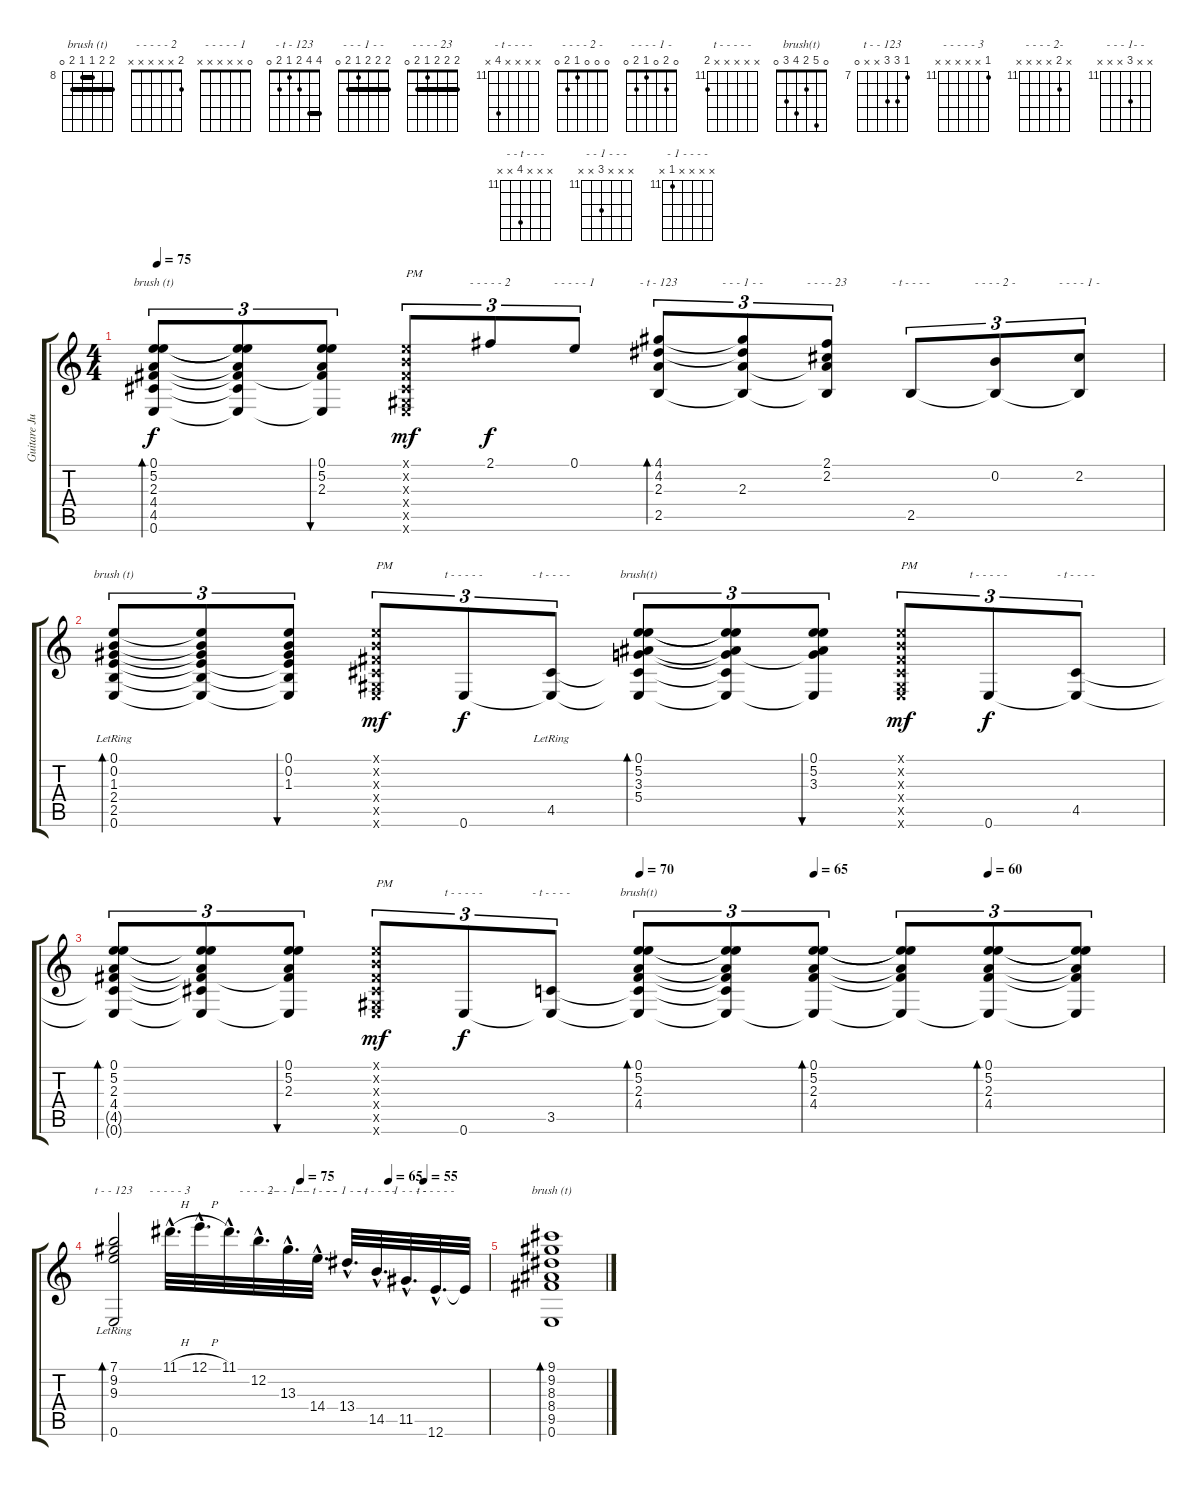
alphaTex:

\track ("Guitare Juillet 2000" "Guitare Ju") {instrument acousticguitarnylon}
\staff {score tabs}
\tuning (E4 B3 G3 D3 A2 E2) {hide}
\chord ("brush (t)" x 5 2 4 4 0) {firstfret 2}
\chord ("- - - - - 2" 2 x x x x x)
\chord ("- - - - - 1" 0 x x x x x)
\chord ("- t - 123" 4 4 2 1 2 0) {barre 4}
\chord ("- - - 1 - -" 2 2 2 1 2 0) {barre 2}
\chord ("- - - - 23" 2 2 2 1 2 0) {barre 2}
\chord ("- t - - - -" 2 2 2 1 2 0) {barre 2}
\chord ("- - - - 2 -" 0 0 0 1 2 0)
\chord ("- - - - 1 -" 0 2 0 1 2 0)
\chord ("brush (t)" 0 0 1 2 2 0)
\chord ("t - - - - -" 0 5 3 5 4 0) {firstfret 3}
\chord ("- t - - - -" 0 5 3 5 4 0) {firstfret 3}
\chord ("brush(t)" 0 5 3 5 4 0) {firstfret 3}
\chord ("t - - - - -" x 5 2 4 4 0) {firstfret 2}
\chord ("- t - - - -" x 5 2 4 4 0) {firstfret 2}
\chord ("t - - - - -" 0 5 2 4 3 0)
\chord ("- t - - - -" 0 5 2 4 3 0)
\chord ("brush(t)" 0 5 2 4 3 0)
\chord ("t - - 123" 7 9 9 x x 0) {firstfret 7}
\chord ("- - - - - 3" 11 x x x x x) {firstfret 11}
\chord ("- - - - 2-" x 12 x x x x) {firstfret 11}
\chord ("- - - 1- -" x x 13 x x x) {firstfret 11}
\chord ("- - t - - -" x x x 14 x x) {firstfret 11}
\chord ("- - 1 - - -" x x x 13 x x) {firstfret 11}
\chord ("- t - - - -" x x x x 14 x) {firstfret 11}
\chord ("- 1 - - - -" x x x x 11 x) {firstfret 11}
\chord ("t - - - - -" x x x x x 12) {firstfret 11}
\chord ("brush (t)" 9 9 8 8 9 0) {firstfret 8 barre (8 9)}
\ts (4 4)
\tempo 75
\clef g2
\ks c
(0.1 5.2 2.3 4.4 4.5{t} 0.6{t}).8{tu (3 2) bd 60 ch "brush (t)" dy f} (0.1{t} 5.2{t} 2.3{t} 4.4{t} 4.5{t} 0.6{t}).8{tu (3 2)} (0.1 5.2 2.3 4.4{t} 0.6{t}).8{tu (3 2) bu 60} (0.1{x} 0.2{x} -1.3{x} -1.4{x} -1.5{x} 0.6{x}).8{tu (3 2) txt "PM" dy mf} 2.1.8{tu (3 2) ch "- - - - - 2" dy f} 0.1.8{tu (3 2) ch "- - - - - 1"} (4.1 4.2 2.3 2.5).8{tu (3 2) bd 120 ch "- t - 123"} (4.1{t} 4.2{t} 2.3 2.5{t}).8{tu (3 2) ch "- - - 1 - -"} (2.1 2.2 2.3{t} 2.5{t}).8{tu (3 2) ch "- - - - 23"} 2.5.8{tu (3 2) ch "- t - - - -"} (0.2 2.5{t}).8{tu (3 2) ch "- - - - 2 -"} (2.2 2.5{t}).8{tu (3 2) ch "- - - - 1 -"} |
(0.1 0.2 1.3 2.4{lr} 2.5{lr} 0.6).8{tu (3 2) bd 60 ch "brush (t)"} (0.1{t} 0.2{t} 1.3{t} 2.4{t} 2.5{t} 0.6{t}).8{tu (3 2)} (0.1 0.2 1.3 2.4{t} 2.5{t} 0.6{t}).8{tu (3 2) bu 60} (0.1{x} 0.2{x} -1.3{x} -1.4{x} -1.5{x} 0.6{x}).8{tu (3 2) txt "PM" dy mf} 0.6.8{tu (3 2) ch "t - - - - -" dy f} (4.5{lr} 0.6{t}).8{tu (3 2) ch "- t - - - -"} (0.1 5.2 3.3 5.4 4.5{t} 0.6{t}).8{tu (3 2) bd 60 ch "brush(t)"} (0.1{t} 5.2{t} 3.3{t} 5.4{t} 4.5{t} 0.6{t}).8{tu (3 2)} (0.1 5.2 3.3 5.4{t} 0.6{t}).8{tu (3 2) bu 60} (0.1{x} 0.2{x} -1.3{x} -1.4{x} -1.5{x} 0.6{x}).8{tu (3 2) txt "PM" dy mf} 0.6.8{tu (3 2) ch "t - - - - -" dy f} (4.5 0.6{t}).8{tu (3 2) ch "- t - - - -"} |
\tempo (70 0.5)
\tempo (65 0.6666666666666666)
\tempo (60 0.8333333333333334)
(0.1 5.2 2.3 4.4 4.5{t} 0.6{t}).8{tu (3 2) bd 60} (0.1{t} 5.2{t} 2.3{t} 4.4{t} 4.5{t} 0.6{t}).8{tu (3 2)} (0.1 5.2 2.3 4.4{t} 0.6{t}).8{tu (3 2) bu 60} (0.1{x} 0.2{x} -1.3{x} -1.4{x} -1.5{x} 0.6{x}).8{tu (3 2) txt "PM" dy mf} 0.6.8{tu (3 2) ch "t - - - - -" dy f} (3.5 0.6{t}).8{tu (3 2) ch "- t - - - -"} (0.1 5.2 2.3 4.4 3.5{t} 0.6{t}).8{tu (3 2) bd 120 ch "brush(t)"} (0.1{t} 5.2{t} 2.3{t} 4.4{t} 3.5{t} 0.6{t}).8{tu (3 2)} (0.1 5.2 2.3 4.4 0.6{t}).8{tu (3 2) bd 120} (0.1{t} 5.2{t} 2.3{t} 4.4{t} 0.6{t}).8{tu (3 2)} (0.1 5.2 2.3 4.4 0.6{t}).8{tu (3 2) bd 120} (0.1{t} 5.2{t} 2.3{t} 4.4{t} 0.6{t}).8{tu (3 2)} |
\tempo (75 0.5)
\tempo (65 0.734375)
\tempo (55 0.828125)
(7.1 9.2 9.3 0.6{lr}).2{bd 240 ch "t - - 123"} 11.1{h hac}.32{d ch "- - - - - 3"} 12.1{h hac}.32{d} 11.1{hac}.32{d} 12.2{hac}.32{d ch "- - - - 2-"} 13.3{hac}.32{d ch "- - - 1- -"} 14.4{hac}.32{d ch "- - t - - -"} 13.4{hac}.32{d ch "- - 1 - - -"} 14.5{hac}.32{d ch "- t - - - -"} 11.5{hac}.32{d ch "- 1 - - - -"} 12.6{hac}.32{d ch "t - - - - -"} 12.6{t}.32 |
(9.1 9.2 8.3 8.4 9.5 0.6).1{bd 240 ch "brush (t)"}
